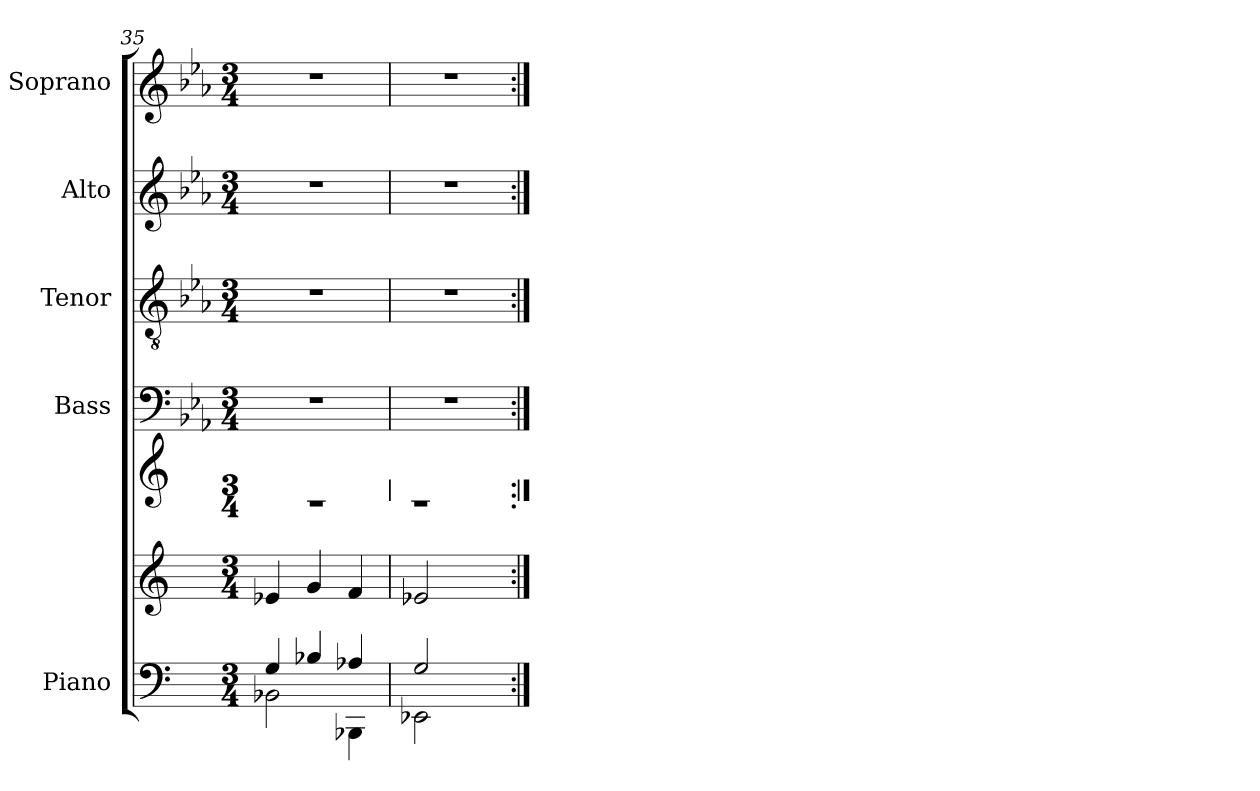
**kern	**kern	**kern	**kern	**kern	**kern	**kern
*part5	*part5	*part5	*part4	*part3	*part2	*part1
*staff7	*staff6	*staff5	*staff4	*staff3	*staff2	*staff1
*I"Piano	*	*	*I"Bass	*I"Tenor	*I"Alto	*I"Soprano
*I'Pno.	*	*	*I'B.	*I'T.	*I'A.	*I'S.
*	*	*stria0	*	*	*	*
*clefF4	*clefG2	*clefG2	*clefF4	*clefGv2	*clefG2	*clefG2
*	*	*	*	*ITrd7c12	*	*
*k[]	*k[]	*k[]	*k[b-e-a-]	*k[b-e-a-]	*k[b-e-a-]	*k[b-e-a-]
*C:	*C:	*C:	*E-:	*E-:	*E-:	*E-:
*M3/4	*M3/4	*M3/4	*M3/4	*M3/4	*M3/4	*M3/4
=35	=35	=35	=35	=35	=35	=35
*^	*	*	*	*	*	*
!	!	!	!LO:N:vis=1	!LO:N:vis=1	!LO:N:vis=1	!LO:N:vis=1	!LO:N:vis=1
4Gi/	2BB-i\	4e-i/	2.r	2.r	2.r	2.r	2.r
4B-i/	.	4gi/	.	.	.	.	.
4A-i/	4BBB-i\	4fi/	.	.	.	.	.
=36	=36	=36	=36	=36	=36	=36	=36
!	!	!	!LO:N:vis=1	!LO:N:vis=1	!LO:N:vis=1	!LO:N:vis=1	!LO:N:vis=1
2Gi/	2EE-i\	2e-i/	2r	2.r	2.r	2.r	2.r
4ryy	4ryy	4ryy	4ryy	.	.	.	.
*v	*v	*	*	*	*	*	*
=:|!	=:|!	=:|!	=:|!	=:|!	=:|!	=:|!
*-	*-	*-	*-	*-	*-	*-
